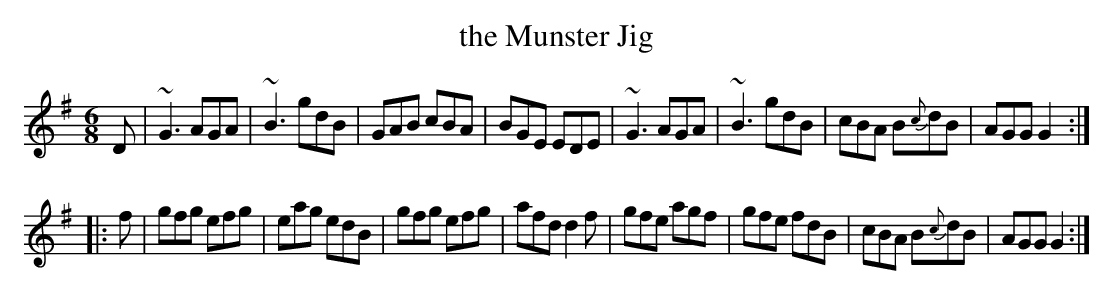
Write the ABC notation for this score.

X:1
T: the Munster Jig
M: 6/8
L: 1/8
K: G
D \
| ~G3 AGA | ~B3 gdB | GAB cBA    | BGE EDE \
| ~G3 AGA | ~B3 gdB | cBA B{c}dB | AGG G2 :|
|: f \
| gfg efg | eag edB | gfg efg    | afd d2f \
| gfe agf | gfe fdB | cBA B{c}dB | AGG G2 :|
